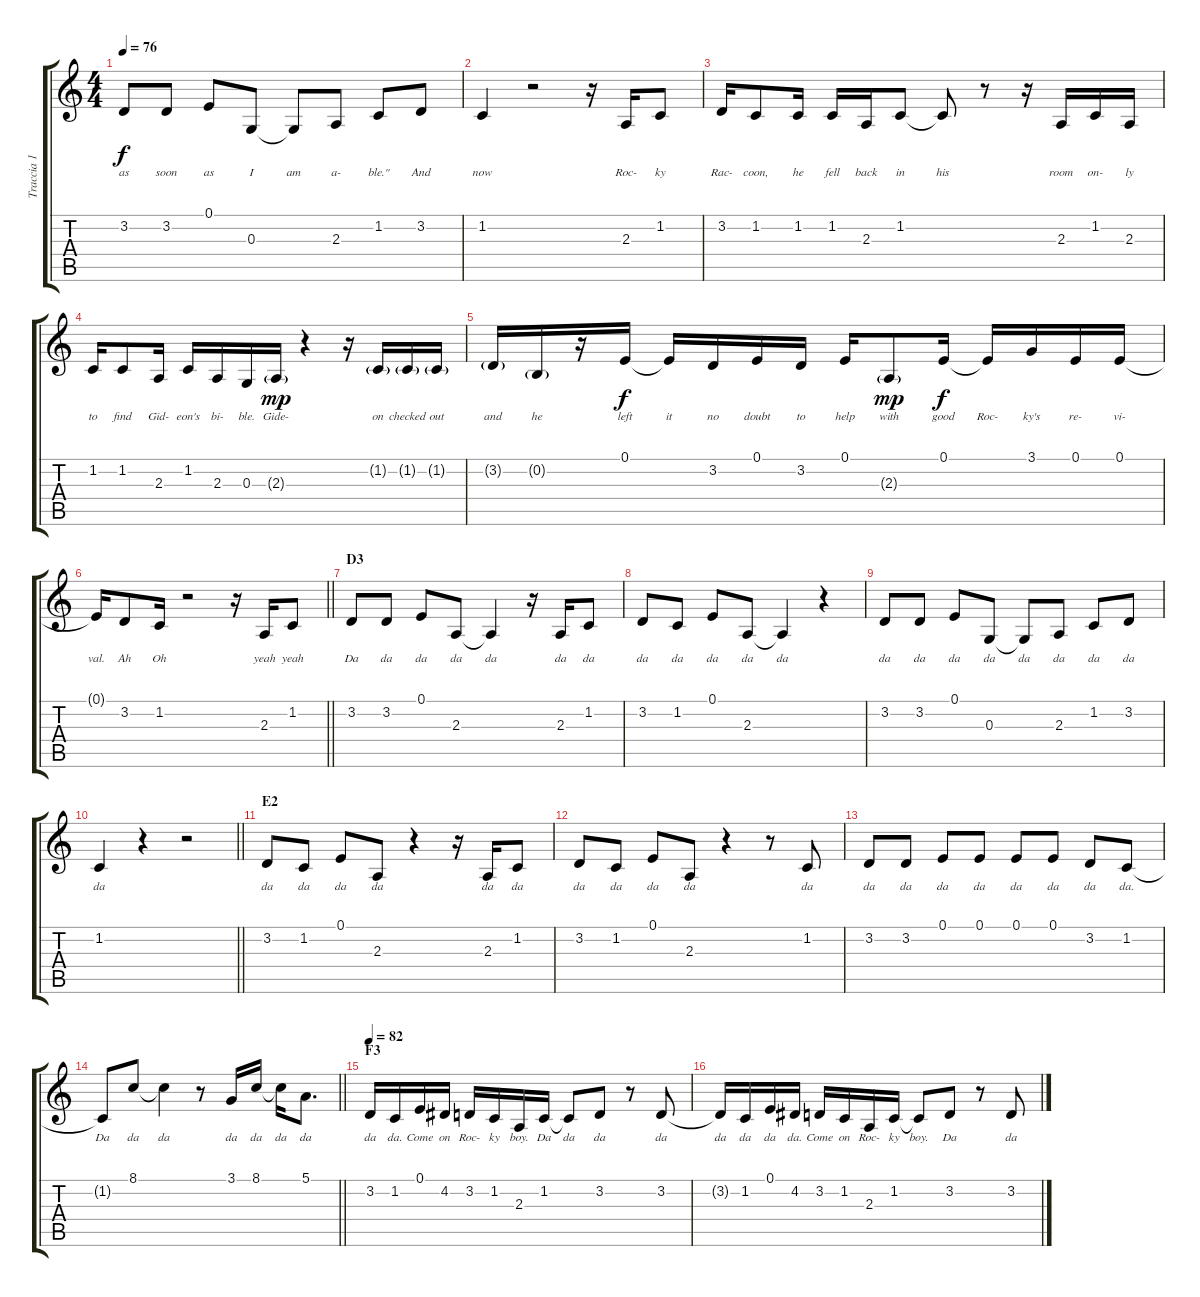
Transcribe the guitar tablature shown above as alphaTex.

\track ("Traccia 1" "Traccia 1") {instrument tenorsax}
\staff {score tabs}
\tuning (E4 B3 G3 D3 A2 E2) {hide}
\ts (4 4)
\tempo 76
\clef g2
\ks c
3.2.8{lyrics (0 "as") lyrics (1 "") lyrics (2 "") lyrics (3 "") lyrics (4 "") dy f} 3.2.8{lyrics (0 "soon") lyrics (1 "") lyrics (2 "") lyrics (3 "") lyrics (4 "")} 0.1.8{lyrics (0 "as") lyrics (1 "") lyrics (2 "") lyrics (3 "") lyrics (4 "")} 0.3.8{lyrics (0 "I") lyrics (1 "") lyrics (2 "") lyrics (3 "") lyrics (4 "")} 0.3{t}.8{lyrics (0 "am") lyrics (1 "") lyrics (2 "") lyrics (3 "") lyrics (4 "")} 2.3.8{lyrics (0 "a-") lyrics (1 "") lyrics (2 "") lyrics (3 "") lyrics (4 "")} 1.2.8{lyrics (0 "ble.\"") lyrics (1 "") lyrics (2 "") lyrics (3 "") lyrics (4 "")} 3.2.8{lyrics (0 "And") lyrics (1 "") lyrics (2 "") lyrics (3 "") lyrics (4 "")} |
1.2.4{lyrics (0 "now") lyrics (1 "") lyrics (2 "") lyrics (3 "") lyrics (4 "")} r.2 r.16 2.3.16{lyrics (0 "Roc-") lyrics (1 "") lyrics (2 "") lyrics (3 "") lyrics (4 "")} 1.2.8{lyrics (0 "ky") lyrics (1 "") lyrics (2 "") lyrics (3 "") lyrics (4 "")} |
3.2.16{lyrics (0 "Rac-") lyrics (1 "") lyrics (2 "") lyrics (3 "") lyrics (4 "")} 1.2.8{lyrics (0 "coon,") lyrics (1 "") lyrics (2 "") lyrics (3 "") lyrics (4 "")} 1.2.16{lyrics (0 "he") lyrics (1 "") lyrics (2 "") lyrics (3 "") lyrics (4 "")} 1.2.16{lyrics (0 "fell") lyrics (1 "") lyrics (2 "") lyrics (3 "") lyrics (4 "")} 2.3.16{lyrics (0 "back") lyrics (1 "") lyrics (2 "") lyrics (3 "") lyrics (4 "")} 1.2.8{lyrics (0 "in") lyrics (1 "") lyrics (2 "") lyrics (3 "") lyrics (4 "")} 1.2{t}.8{lyrics (0 "his") lyrics (1 "") lyrics (2 "") lyrics (3 "") lyrics (4 "")} r.8 r.16 2.3.16{lyrics (0 "room") lyrics (1 "") lyrics (2 "") lyrics (3 "") lyrics (4 "")} 1.2.16{lyrics (0 "on-") lyrics (1 "") lyrics (2 "") lyrics (3 "") lyrics (4 "")} 2.3.16{lyrics (0 "ly") lyrics (1 "") lyrics (2 "") lyrics (3 "") lyrics (4 "")} |
1.2.16{lyrics (0 "to") lyrics (1 "") lyrics (2 "") lyrics (3 "") lyrics (4 "")} 1.2.8{lyrics (0 "find") lyrics (1 "") lyrics (2 "") lyrics (3 "") lyrics (4 "")} 2.3.16{lyrics (0 "Gid-") lyrics (1 "") lyrics (2 "") lyrics (3 "") lyrics (4 "")} 1.2.16{lyrics (0 "eon's") lyrics (1 "") lyrics (2 "") lyrics (3 "") lyrics (4 "")} 2.3.16{lyrics (0 "bi-") lyrics (1 "") lyrics (2 "") lyrics (3 "") lyrics (4 "")} 0.3.16{lyrics (0 "ble.") lyrics (1 "") lyrics (2 "") lyrics (3 "") lyrics (4 "")} 2.3{g}.16{lyrics (0 "Gide-") lyrics (1 "") lyrics (2 "") lyrics (3 "") lyrics (4 "") dy mp} r.4 r.16 1.2{g}.16{lyrics (0 "on") lyrics (1 "") lyrics (2 "") lyrics (3 "") lyrics (4 "")} 1.2{g}.16{lyrics (0 "checked") lyrics (1 "") lyrics (2 "") lyrics (3 "") lyrics (4 "")} 1.2{g}.16{lyrics (0 "out") lyrics (1 "") lyrics (2 "") lyrics (3 "") lyrics (4 "")} |
3.2{g}.16{lyrics (0 "and") lyrics (1 "") lyrics (2 "") lyrics (3 "") lyrics (4 "")} 0.2{g}.16{lyrics (0 "he") lyrics (1 "") lyrics (2 "") lyrics (3 "") lyrics (4 "")} r.16 0.1.16{lyrics (0 "left") lyrics (1 "") lyrics (2 "") lyrics (3 "") lyrics (4 "") dy f} 0.1{t}.16{lyrics (0 "it") lyrics (1 "") lyrics (2 "") lyrics (3 "") lyrics (4 "")} 3.2.16{lyrics (0 "no") lyrics (1 "") lyrics (2 "") lyrics (3 "") lyrics (4 "")} 0.1.16{lyrics (0 "doubt") lyrics (1 "") lyrics (2 "") lyrics (3 "") lyrics (4 "")} 3.2.16{lyrics (0 "to") lyrics (1 "") lyrics (2 "") lyrics (3 "") lyrics (4 "")} 0.1.16{lyrics (0 "help") lyrics (1 "") lyrics (2 "") lyrics (3 "") lyrics (4 "")} 2.3{g}.8{lyrics (0 "with") lyrics (1 "") lyrics (2 "") lyrics (3 "") lyrics (4 "") dy mp} 0.1.16{lyrics (0 "good") lyrics (1 "") lyrics (2 "") lyrics (3 "") lyrics (4 "") dy f} 0.1{t}.16{lyrics (0 "Roc-") lyrics (1 "") lyrics (2 "") lyrics (3 "") lyrics (4 "")} 3.1.16{lyrics (0 "ky's") lyrics (1 "") lyrics (2 "") lyrics (3 "") lyrics (4 "")} 0.1.16{lyrics (0 "re-") lyrics (1 "") lyrics (2 "") lyrics (3 "") lyrics (4 "")} 0.1.16{lyrics (0 "vi-") lyrics (1 "") lyrics (2 "") lyrics (3 "") lyrics (4 "")} |
\barLineRight lightlight
0.1{t}.16{lyrics (0 "val.") lyrics (1 "") lyrics (2 "") lyrics (3 "") lyrics (4 "")} 3.2.8{lyrics (0 "Ah") lyrics (1 "") lyrics (2 "") lyrics (3 "") lyrics (4 "")} 1.2.16{lyrics (0 "Oh") lyrics (1 "") lyrics (2 "") lyrics (3 "") lyrics (4 "")} r.2 r.16 2.3.16{lyrics (0 "yeah") lyrics (1 "") lyrics (2 "") lyrics (3 "") lyrics (4 "")} 1.2.8{lyrics (0 "yeah") lyrics (1 "") lyrics (2 "") lyrics (3 "") lyrics (4 "")} |
\section ("" "D3")
3.2.8{lyrics (0 "Da") lyrics (1 "") lyrics (2 "") lyrics (3 "") lyrics (4 "")} 3.2.8{lyrics (0 "da") lyrics (1 "") lyrics (2 "") lyrics (3 "") lyrics (4 "")} 0.1.8{lyrics (0 "da") lyrics (1 "") lyrics (2 "") lyrics (3 "") lyrics (4 "")} 2.3.8{lyrics (0 "da") lyrics (1 "") lyrics (2 "") lyrics (3 "") lyrics (4 "")} 2.3{t}.4{lyrics (0 "da") lyrics (1 "") lyrics (2 "") lyrics (3 "") lyrics (4 "")} r.16 2.3.16{lyrics (0 "da") lyrics (1 "") lyrics (2 "") lyrics (3 "") lyrics (4 "")} 1.2.8{lyrics (0 "da") lyrics (1 "") lyrics (2 "") lyrics (3 "") lyrics (4 "")} |
3.2.8{lyrics (0 "da") lyrics (1 "") lyrics (2 "") lyrics (3 "") lyrics (4 "")} 1.2.8{lyrics (0 "da") lyrics (1 "") lyrics (2 "") lyrics (3 "") lyrics (4 "")} 0.1.8{lyrics (0 "da") lyrics (1 "") lyrics (2 "") lyrics (3 "") lyrics (4 "")} 2.3.8{lyrics (0 "da") lyrics (1 "") lyrics (2 "") lyrics (3 "") lyrics (4 "")} 2.3{t}.4{lyrics (0 "da") lyrics (1 "") lyrics (2 "") lyrics (3 "") lyrics (4 "")} r.4 |
3.2.8{lyrics (0 "da") lyrics (1 "") lyrics (2 "") lyrics (3 "") lyrics (4 "")} 3.2.8{lyrics (0 "da") lyrics (1 "") lyrics (2 "") lyrics (3 "") lyrics (4 "")} 0.1.8{lyrics (0 "da") lyrics (1 "") lyrics (2 "") lyrics (3 "") lyrics (4 "")} 0.3.8{lyrics (0 "da") lyrics (1 "") lyrics (2 "") lyrics (3 "") lyrics (4 "")} 0.3{t}.8{lyrics (0 "da") lyrics (1 "") lyrics (2 "") lyrics (3 "") lyrics (4 "")} 2.3.8{lyrics (0 "da") lyrics (1 "") lyrics (2 "") lyrics (3 "") lyrics (4 "")} 1.2.8{lyrics (0 "da") lyrics (1 "") lyrics (2 "") lyrics (3 "") lyrics (4 "")} 3.2.8{lyrics (0 "da") lyrics (1 "") lyrics (2 "") lyrics (3 "") lyrics (4 "")} |
\barLineRight lightlight
1.2.4{lyrics (0 "da") lyrics (1 "") lyrics (2 "") lyrics (3 "") lyrics (4 "")} r.4 r.2 |
\section ("" "E2")
3.2.8{lyrics (0 "da") lyrics (1 "") lyrics (2 "") lyrics (3 "") lyrics (4 "")} 1.2.8{lyrics (0 "da") lyrics (1 "") lyrics (2 "") lyrics (3 "") lyrics (4 "")} 0.1.8{lyrics (0 "da") lyrics (1 "") lyrics (2 "") lyrics (3 "") lyrics (4 "")} 2.3.8{lyrics (0 "da") lyrics (1 "") lyrics (2 "") lyrics (3 "") lyrics (4 "")} r.4 r.16 2.3.16{lyrics (0 "da") lyrics (1 "") lyrics (2 "") lyrics (3 "") lyrics (4 "")} 1.2.8{lyrics (0 "da") lyrics (1 "") lyrics (2 "") lyrics (3 "") lyrics (4 "")} |
3.2.8{lyrics (0 "da") lyrics (1 "") lyrics (2 "") lyrics (3 "") lyrics (4 "")} 1.2.8{lyrics (0 "da") lyrics (1 "") lyrics (2 "") lyrics (3 "") lyrics (4 "")} 0.1.8{lyrics (0 "da") lyrics (1 "") lyrics (2 "") lyrics (3 "") lyrics (4 "")} 2.3.8{lyrics (0 "da") lyrics (1 "") lyrics (2 "") lyrics (3 "") lyrics (4 "")} r.4 r.8 1.2.8{lyrics (0 "da") lyrics (1 "") lyrics (2 "") lyrics (3 "") lyrics (4 "")} |
3.2.8{lyrics (0 "da") lyrics (1 "") lyrics (2 "") lyrics (3 "") lyrics (4 "")} 3.2.8{lyrics (0 "da") lyrics (1 "") lyrics (2 "") lyrics (3 "") lyrics (4 "")} 0.1.8{lyrics (0 "da") lyrics (1 "") lyrics (2 "") lyrics (3 "") lyrics (4 "")} 0.1.8{lyrics (0 "da") lyrics (1 "") lyrics (2 "") lyrics (3 "") lyrics (4 "")} 0.1.8{lyrics (0 "da") lyrics (1 "") lyrics (2 "") lyrics (3 "") lyrics (4 "")} 0.1.8{lyrics (0 "da") lyrics (1 "") lyrics (2 "") lyrics (3 "") lyrics (4 "")} 3.2.8{lyrics (0 "da") lyrics (1 "") lyrics (2 "") lyrics (3 "") lyrics (4 "")} 1.2.8{lyrics (0 "da.") lyrics (1 "") lyrics (2 "") lyrics (3 "") lyrics (4 "")} |
\barLineRight lightlight
1.2{t}.8{lyrics (0 "Da") lyrics (1 "") lyrics (2 "") lyrics (3 "") lyrics (4 "")} 8.1.8{lyrics (0 "da") lyrics (1 "") lyrics (2 "") lyrics (3 "") lyrics (4 "")} 8.1{t}.4{lyrics (0 "da") lyrics (1 "") lyrics (2 "") lyrics (3 "") lyrics (4 "")} r.8 3.1.16{lyrics (0 "da") lyrics (1 "") lyrics (2 "") lyrics (3 "") lyrics (4 "")} 8.1.16{lyrics (0 "da") lyrics (1 "") lyrics (2 "") lyrics (3 "") lyrics (4 "")} 8.1{t}.16{lyrics (0 "da") lyrics (1 "") lyrics (2 "") lyrics (3 "") lyrics (4 "")} 5.1.8{d lyrics (0 "da") lyrics (1 "") lyrics (2 "") lyrics (3 "") lyrics (4 "")} |
\section ("" "F3")
\tempo 82
3.2.16{lyrics (0 "da") lyrics (1 "") lyrics (2 "") lyrics (3 "") lyrics (4 "") volume 13} 1.2.16{lyrics (0 "da.") lyrics (1 "") lyrics (2 "") lyrics (3 "") lyrics (4 "")} 0.1.16{lyrics (0 "Come") lyrics (1 "") lyrics (2 "") lyrics (3 "") lyrics (4 "")} 4.2.16{lyrics (0 "on") lyrics (1 "") lyrics (2 "") lyrics (3 "") lyrics (4 "")} 3.2.16{lyrics (0 "Roc-") lyrics (1 "") lyrics (2 "") lyrics (3 "") lyrics (4 "")} 1.2.16{lyrics (0 "ky") lyrics (1 "") lyrics (2 "") lyrics (3 "") lyrics (4 "")} 2.3.16{lyrics (0 "boy.") lyrics (1 "") lyrics (2 "") lyrics (3 "") lyrics (4 "")} 1.2.16{lyrics (0 "Da") lyrics (1 "") lyrics (2 "") lyrics (3 "") lyrics (4 "")} 1.2{t}.8{lyrics (0 "da") lyrics (1 "") lyrics (2 "") lyrics (3 "") lyrics (4 "")} 3.2.8{lyrics (0 "da") lyrics (1 "") lyrics (2 "") lyrics (3 "") lyrics (4 "")} r.8 3.2.8{lyrics (0 "da") lyrics (1 "") lyrics (2 "") lyrics (3 "") lyrics (4 "")} |
3.2{t}.16{lyrics (0 "da") lyrics (1 "") lyrics (2 "") lyrics (3 "") lyrics (4 "")} 1.2.16{lyrics (0 "da") lyrics (1 "") lyrics (2 "") lyrics (3 "") lyrics (4 "")} 0.1.16{lyrics (0 "da") lyrics (1 "") lyrics (2 "") lyrics (3 "") lyrics (4 "")} 4.2.16{lyrics (0 "da.") lyrics (1 "") lyrics (2 "") lyrics (3 "") lyrics (4 "")} 3.2.16{lyrics (0 "Come") lyrics (1 "") lyrics (2 "") lyrics (3 "") lyrics (4 "")} 1.2.16{lyrics (0 "on") lyrics (1 "") lyrics (2 "") lyrics (3 "") lyrics (4 "")} 2.3.16{lyrics (0 "Roc-") lyrics (1 "") lyrics (2 "") lyrics (3 "") lyrics (4 "")} 1.2.16{lyrics (0 "ky") lyrics (1 "") lyrics (2 "") lyrics (3 "") lyrics (4 "")} 1.2{t}.8{lyrics (0 "boy.") lyrics (1 "") lyrics (2 "") lyrics (3 "") lyrics (4 "")} 3.2.8{lyrics (0 "Da") lyrics (1 "") lyrics (2 "") lyrics (3 "") lyrics (4 "")} r.8 3.2.8{lyrics (0 "da") lyrics (1 "") lyrics (2 "") lyrics (3 "") lyrics (4 "")}
